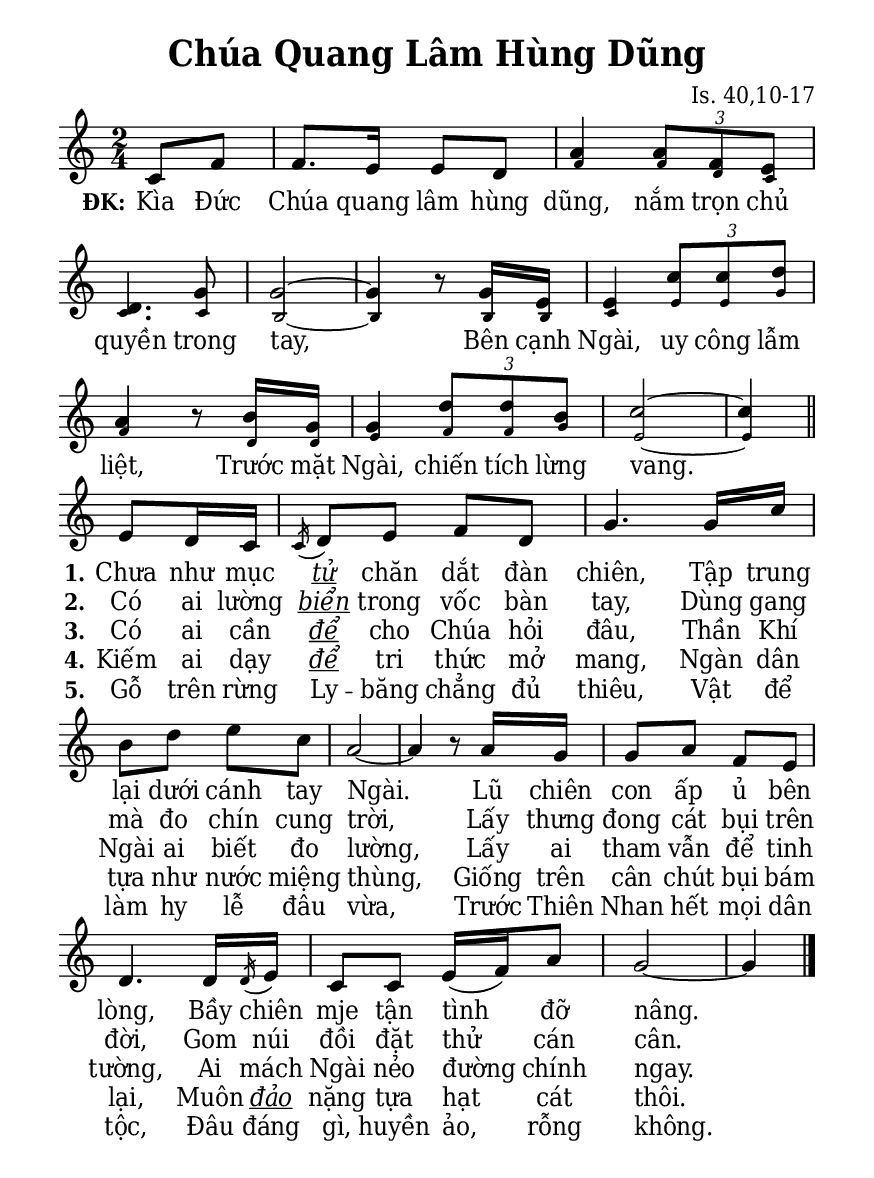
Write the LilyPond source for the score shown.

% Cài đặt chung\
\version "2.22.1"
\include "english.ly"

\header {
  title = "Chúa Quang Lâm Hùng Dũng"
  composer = "Is. 40,10-17"
  %arranger = "Lm. Kim Long"
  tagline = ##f
}

% Nhạc phiên khúc
nhacPhienKhucSop = \relative c' {
  \partial 4 c8 f |
  f8. e16 e8 d |
  a'4 \tuplet 3/2 { a8 f e } |
  d4. g8 |
  g2 ~ |
  g4 r8 g16 e |
  e4 \tuplet 3/2 { c'8 c d } |
  a4 r8 b16 g |
  g4 \tuplet 3/2 { d'8 d b } |
  c2 ~ |
  c4 \bar "||" \break
  
  e,8 d16 c |
  \slashedGrace { c16 ( } d8) e f d |
  g4. g16 c |
  b8 d e c |
  a2 ~ |
  a4 r8 a16 g |
  g8 a f e |
  d4. d16 \slashedGrace { d16 ( } e) |
  c8 c e16 (f) a8 |
  g2 ~ |
  g4 \bar "|."
}

nhacPhienKhucAlto = \relative c' {
  \partial 4 c8 f |
  f8. e16 e8 d |
  f4 \tuplet 3/2 { f8 d c } |
  c4. c8 |
  b2 ~ |
  b4 r8 b16 b |
  c4 \tuplet 3/2 { e8 e g } |
  f4 r8 d16 d |
  e4 \tuplet 3/2 { f8 f g } |
  e2 ~ |
  e4
}

% Lời phiên khúc
loiPhienKhucSop = \lyrics {
  \set stanza = "ĐK:"
  Kìa Đức Chúa quang lâm hùng dũng,
  nắm trọn chủ quyền trong tay,
  Bên cạnh Ngài, uy công lẫm liệt,
  Trước mặt Ngài, chiến tích lừng vang.
  <<
    {
      \set stanza = "1."
      Chưa như mục \markup { \italic \underline "tử" }
      chăn dắt đàn chiên,
      Tập trung lại dưới cánh tay Ngài.
      Lũ chiên con ấp ủ bên lòng,
      Bầy chiên mje tận tình đỡ nâng.
    }
    \new Lyrics {
	    \set associatedVoice = "beSop"
	    \set stanza = "2."
	    Có ai lường \markup { \italic \underline "biển" }
	    trong vốc bàn tay,
	    Dùng gang mà đo chín cung trời,
	    Lấy thưng đong cát bụi trên đời,
	    Gom núi đồi đặt thử cán cân.
    }
    \new Lyrics {
	    \set associatedVoice = "beSop"
	    \set stanza = "3."
	    Có ai cần \markup { \italic \underline "để" }
	    cho Chúa hỏi đâu,
	    Thần Khí Ngài ai biết đo lường,
	    Lấy ai tham vẫn để tinh tường,
	    Ai mách Ngài nẻo đường chính ngay.
    }
    \new Lyrics {
	    \set associatedVoice = "beSop"
	    \set stanza = "4."
	    Kiếm ai dạy \markup { \italic \underline "để" }
	    tri thức mở mang,
	    Ngàn dân tựa như nước miệng thùng,
	    Giống trên cân chút bụi bám lại,
	    Muôn \markup { \italic \underline "đảo" }
	    nặng tựa hạt cát thôi.
    }
    \new Lyrics {
	    \set associatedVoice = "beSop"
	    \set stanza = "5."
	    Gỗ trên rừng Ly -- băng chẳng đủ thiêu,
	    Vật để làm hy lễ đâu vừa,
	    Trước Thiên Nhan hết mọi dân tộc,
	    Đâu đáng gì, huyền ảo, rỗng không.
    }
  >>
}

% Dàn trang
\paper {
  #(set-paper-size "a5")
  top-margin = 10\mm
  bottom-margin = 10\mm
  left-margin = 10\mm
  right-margin = 10\mm
  indent = #0
  #(define fonts
	 (make-pango-font-tree "Deja Vu Serif Condensed"
	 		       "Deja Vu Serif Condensed"
			       "Deja Vu Serif Condensed"
			       (/ 20 20)))
  print-page-number = ##f
  page-count = #1
}

TongNhip = {
  \key c \major \time 2/4
  \set Timing.beamExceptions = #'()
  \set Timing.baseMoment = #(ly:make-moment 1/4)
}

% Đổi kích thước nốt cho bè phụ
notBePhu =
#(define-music-function (font-size music) (number? ly:music?)
   (for-some-music
     (lambda (m)
       (if (music-is-of-type? m 'rhythmic-event)
           (begin
             (set! (ly:music-property m 'tweaks)
                   (cons `(font-size . ,font-size)
                         (ly:music-property m 'tweaks)))
             #t)
           #f))
     music)
   music)

\score {
  \new ChoirStaff <<
    \new Staff \with {
        \consists "Merge_rests_engraver"
        printPartCombineTexts = ##f
      }
      <<
      \new Voice \TongNhip \partCombine 
        \nhacPhienKhucSop
        \notBePhu -3 { \nhacPhienKhucAlto }
      \new NullVoice = beSop \nhacPhienKhucSop
      \new Lyrics \lyricsto beSop \loiPhienKhucSop
      >>
  >>
  \layout {
    %\override Staff.TimeSignature.transparent = ##t
    \override Lyrics.LyricSpace.minimum-distance = #0.6
    \override Score.BarNumber.break-visibility = ##(#f #f #f)
    \override Score.SpacingSpanner.uniform-stretching = ##t
  } 
}
